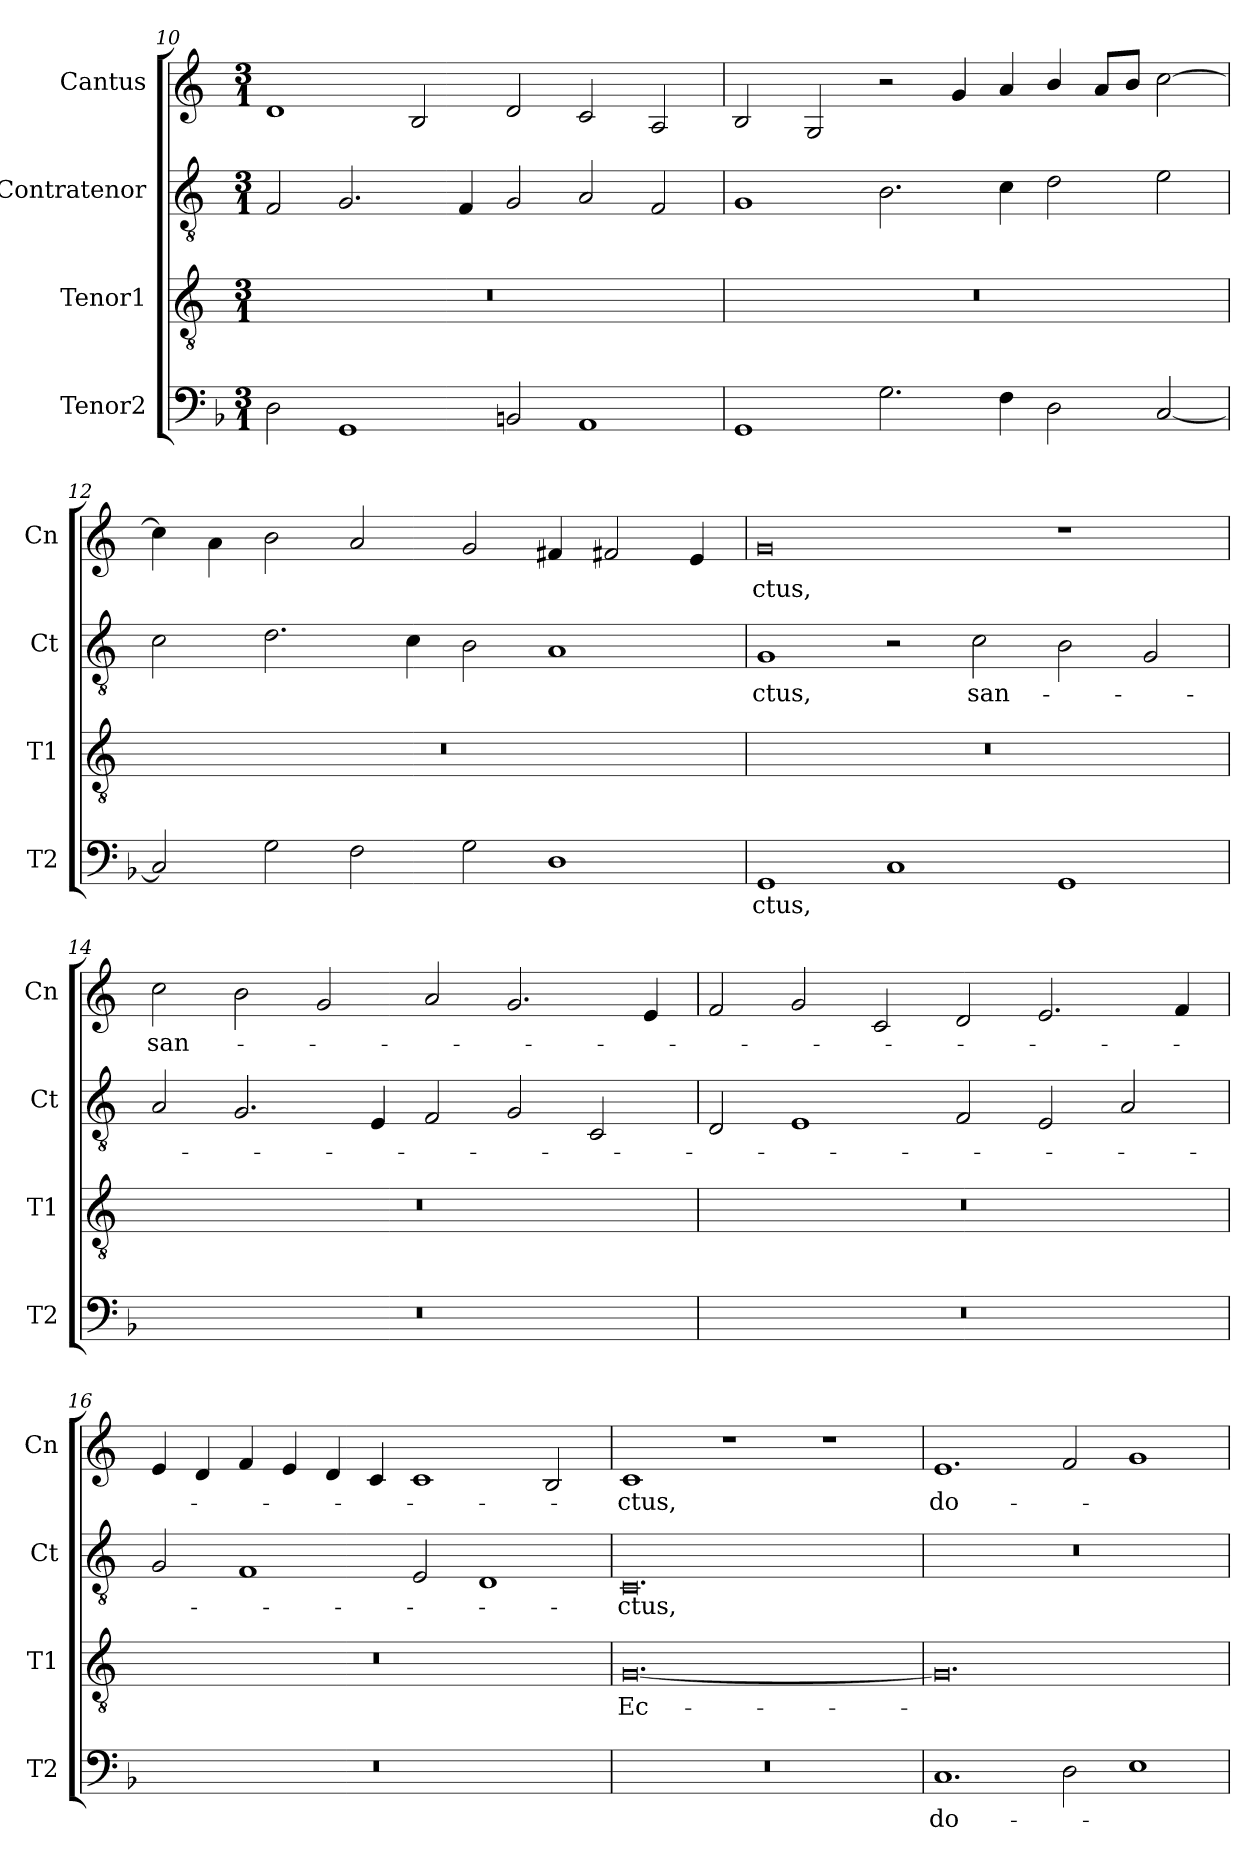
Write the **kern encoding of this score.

**kern	**text	**kern	**text	**kern	**text	**kern	**text
*part4	*part4	*part3	*part3	*part2	*part2	*part1	*part1
*staff4	*staff4	*staff3	*staff3	*staff2	*staff2	*staff1	*staff1
*I"Tenor2	*	*I"Tenor1	*	*I"Contratenor	*	*I"Cantus	*
*I'T2	*	*I'T1	*	*I'Ct	*	*I'Cn	*
*clefF4	*	*clefGv2	*	*clefGv2	*	*clefG2	*
*k[b-]	*	*k[]	*	*k[]	*	*k[]	*
*M3/1	*	*M3/1	*	*M3/1	*	*M3/1	*
=10	=10	=10	=10	=10	=10	=10	=10
2D\	.	0.r	.	2F/	.	1d	.
1GG	.	.	.	2.G/	.	.	.
.	.	.	.	.	.	2B/	.
.	.	.	.	4F/	.	.	.
2BBn/	.	.	.	2G/	.	2d/	.
1AA	.	.	.	2A/	.	2c/	.
.	.	.	.	2F/	.	2A/	.
=11	=11	=11	=11	=11	=11	=11	=11
1GG	.	0.r	.	1G	.	2B/	.
.	.	.	.	.	.	2G/	.
2.G\	.	.	.	2.B\	.	2r	.
.	.	.	.	.	.	4g/	.
4F\	.	.	.	4c\	.	4a/	.
2D\	.	.	.	2d\	.	4b/	.
.	.	.	.	.	.	8a/L	.
.	.	.	.	.	.	8b/J	.
[2C/	.	.	.	2e\	.	[2cc\	.
=12	=12	=12	=12	=12	=12	=12	=12
2C/]	.	0.r	.	2c\	.	4cc\]	.
.	.	.	.	.	.	4a\	.
2G\	.	.	.	2.d\	.	2b\	.
2F\	.	.	.	.	.	2a/	.
.	.	.	.	4c\	.	.	.
2G\	.	.	.	2B\	.	2g/	.
1D	.	.	.	1A	.	4f#X/	.
.	.	.	.	.	.	2f#X/	.
.	.	.	.	.	.	4e/	.
=13	=13	=13	=13	=13	=13	=13	=13
1GG	-ctus,	0.r	.	1G	-ctus,	0g	-ctus,
1C	.	.	.	2r	.	.	.
.	.	.	.	2c\	san-	.	.
1GG	.	.	.	2B\	.	1r	.
.	.	.	.	2G/	.	.	.
=14	=14	=14	=14	=14	=14	=14	=14
0.r	.	0.r	.	2A/	.	2cc\	san-
.	.	.	.	2.G/	.	2b\	.
.	.	.	.	.	.	2g/	.
.	.	.	.	4E/	.	.	.
.	.	.	.	2F/	.	2a/	.
.	.	.	.	2G/	.	2.g/	.
.	.	.	.	2C/	.	.	.
.	.	.	.	.	.	4e/	.
=15	=15	=15	=15	=15	=15	=15	=15
0.r	.	0.r	.	2D/	.	2f/	.
.	.	.	.	1E	.	2g/	.
.	.	.	.	.	.	2c/	.
.	.	.	.	2F/	.	2d/	.
.	.	.	.	2E/	.	2.e/	.
.	.	.	.	2A/	.	.	.
.	.	.	.	.	.	4f/	.
=16	=16	=16	=16	=16	=16	=16	=16
0.r	.	0.r	.	2G/	.	4e/	.
.	.	.	.	.	.	4d/	.
.	.	.	.	1F	.	4f/	.
.	.	.	.	.	.	4e/	.
.	.	.	.	.	.	4d/	.
.	.	.	.	.	.	4c/	.
.	.	.	.	2E/	.	1c	.
.	.	.	.	1D	.	.	.
.	.	.	.	.	.	2B/	.
=17	=17	=17	=17	=17	=17	=17	=17
0.r	.	[0.G	Ec-	0.C	-ctus,	1c	-ctus,
.	.	.	.	.	.	1r	.
.	.	.	.	.	.	1r	.
=18	=18	=18	=18	=18	=18	=18	=18
1.C	do-	0.G]	.	0.r	.	1.e	do-
2D\	.	.	.	.	.	2f/	.
1E	.	.	.	.	.	1g	.
=	=	=	=	=	=	=	=
*-	*-	*-	*-	*-	*-	*-	*-
